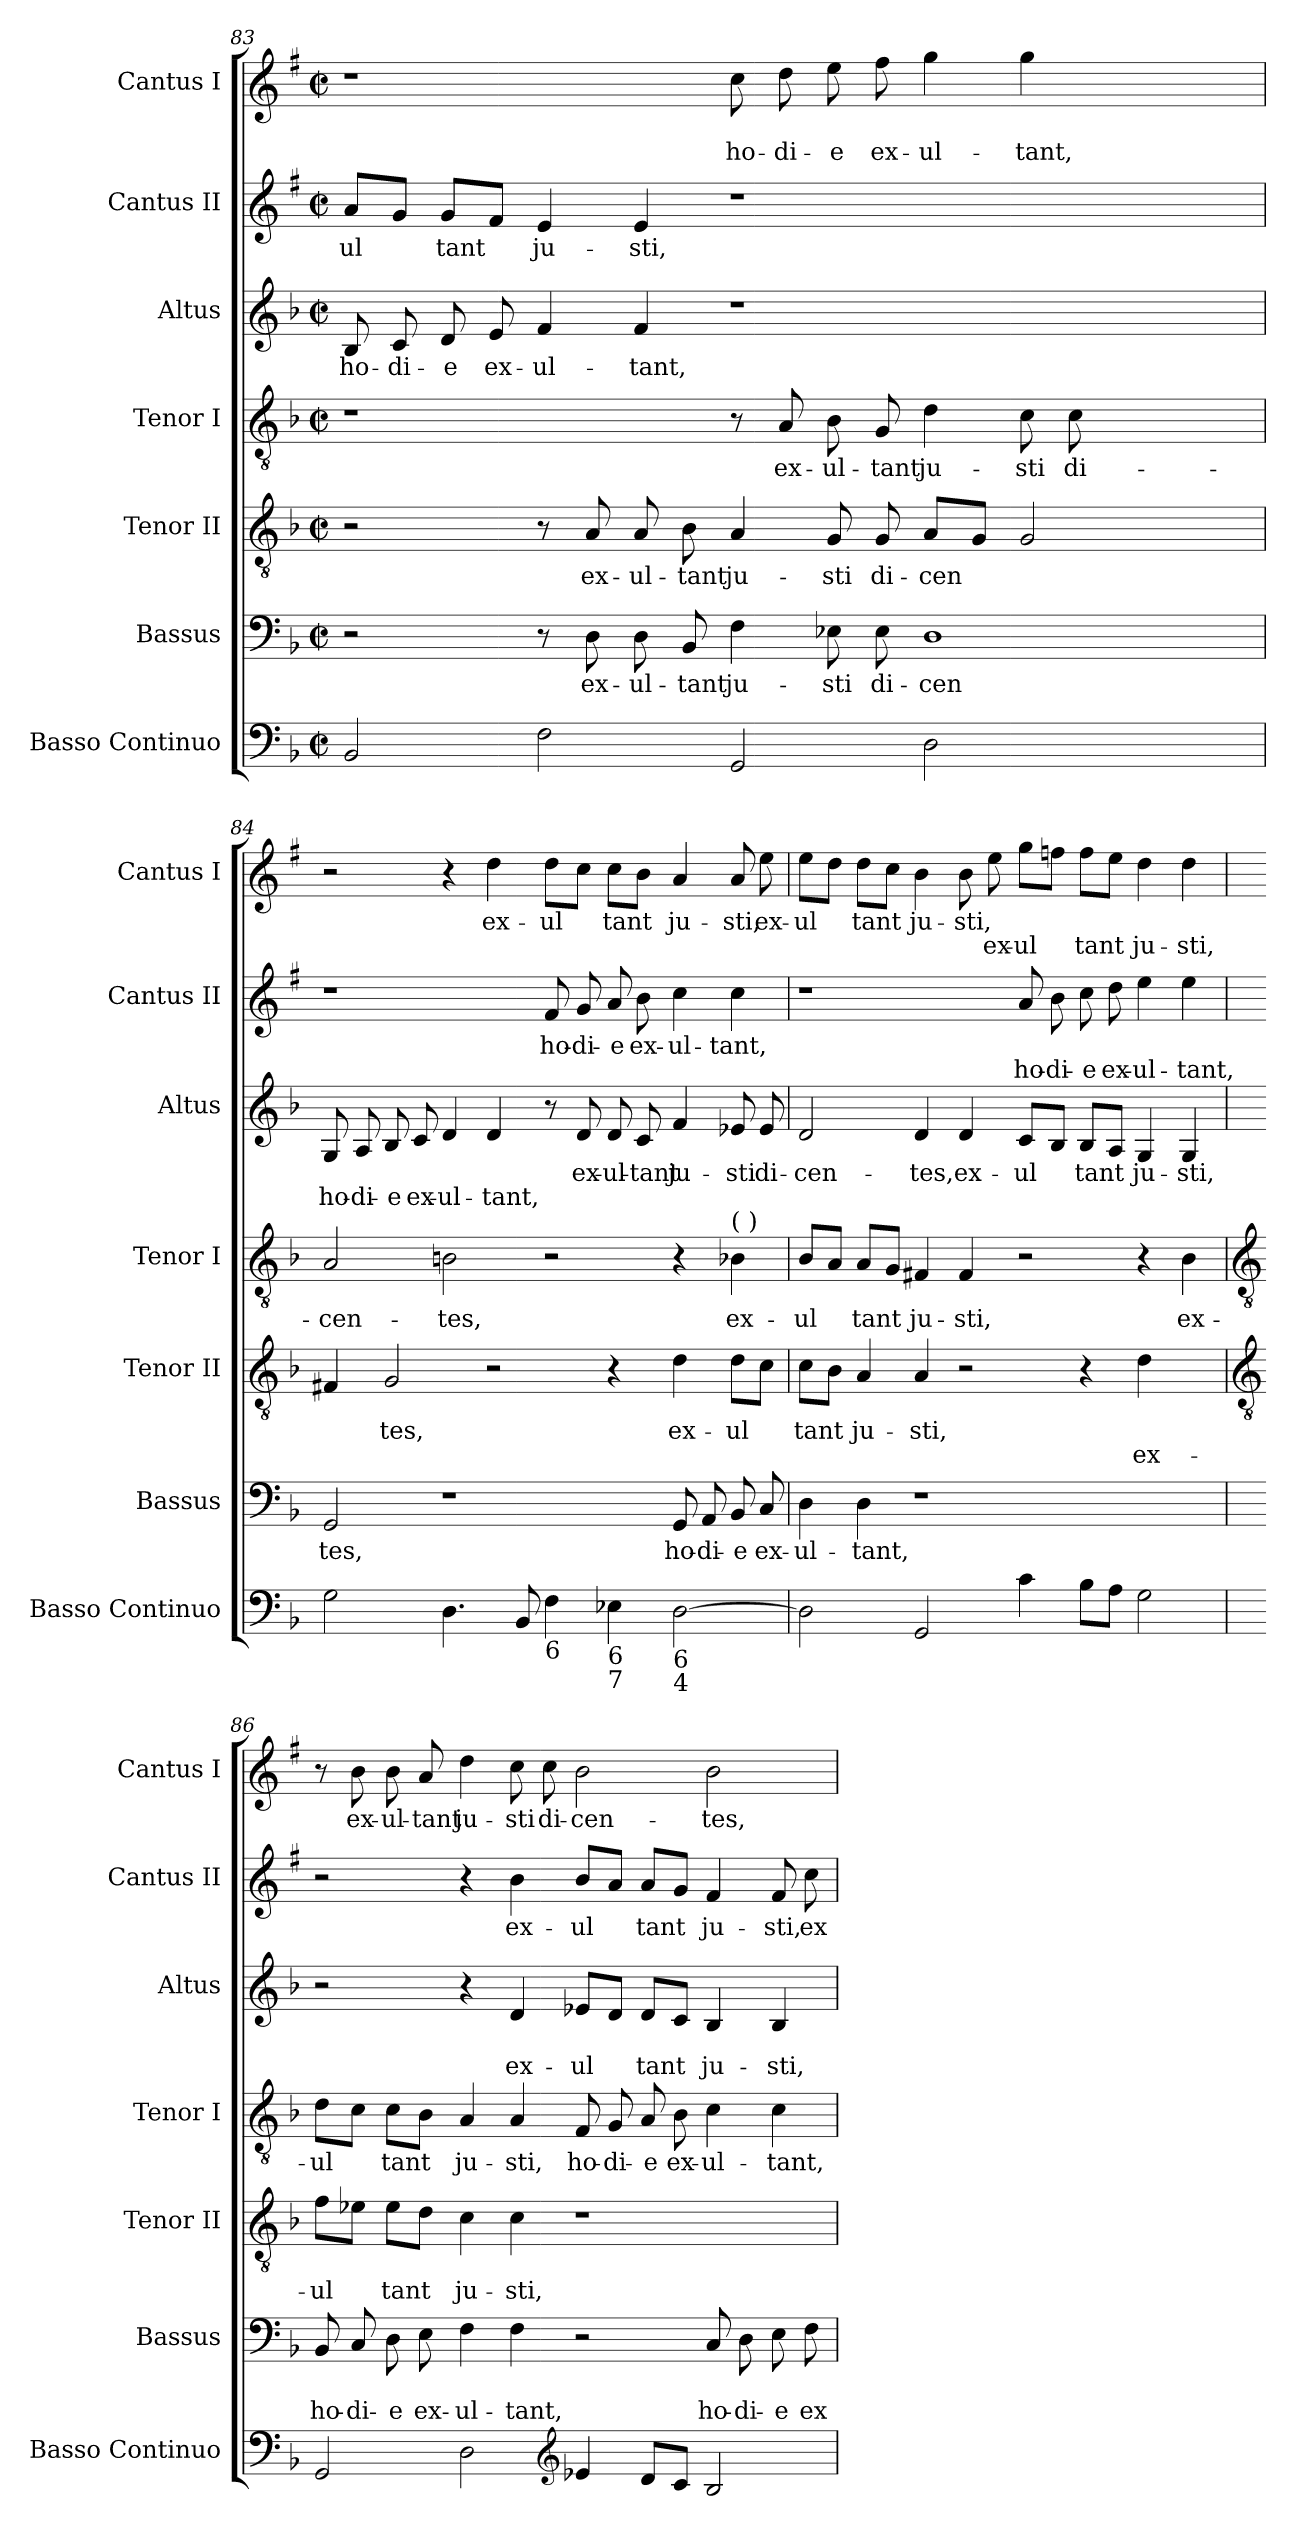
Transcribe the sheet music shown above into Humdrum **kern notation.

**kern	**kern	**text	**text	**kern	**text	**text	**kern	**text	**kern	**text	**text	**kern	**text	**text	**kern	**text	**text
*part7	*part6	*part6	*part6	*part5	*part5	*part5	*part4	*part4	*part3	*part3	*part3	*part2	*part2	*part2	*part1	*part1	*part1
*staff7	*staff6	*staff6	*staff6	*staff5	*staff5	*staff5	*staff4	*staff4	*staff3	*staff3	*staff3	*staff2	*staff2	*staff2	*staff1	*staff1	*staff1
*I"Basso Continuo	*I"Bassus	*	*	*I"Tenor II	*	*	*I"Tenor I	*	*I"Altus	*	*	*I"Cantus II	*	*	*I"Cantus I	*	*
*I'Basso Continuo	*I'Bassus	*	*	*I'Tenor II	*	*	*I'Tenor I	*	*I'Altus	*	*	*I'Cantus II	*	*	*I'Cantus I	*	*
!!LO:LB:g=z
*clefF4	*clefF4	*	*	*clefGv2	*	*	*clefGv2	*	*clefG2	*	*	*clefG2	*	*	*clefG2	*	*
*	*	*	*	*	*	*	*	*	*	*	*	*ITrd1c2	*	*	*ITrd1c2	*	*
*k[b-]	*k[b-]	*	*	*k[b-]	*	*	*k[b-]	*	*k[b-]	*	*	*k[b-]	*	*	*k[b-]	*	*
*F:	*F:	*	*	*F:	*	*	*F:	*	*F:	*	*	*F:	*	*	*F:	*	*
*M4/2	*M4/2	*	*	*M4/2	*	*	*M4/2	*	*M4/2	*	*	*M4/2	*	*	*M4/2	*	*
*met(c|)	*met(c|)	*	*	*met(c|)	*	*	*met(c|)	*	*met(c|)	*	*	*met(c|)	*	*	*met(c|)	*	*
=83	=83	=83	=83	=83	=83	=83	=83	=83	=83	=83	=83	=83	=83	=83	=83	=83	=83
!	!	!	!	!	!	!	!	!	!	!LO:LY:b	!	!	!LO:LY:b	!	!	!	!
2BB-	2r	.	.	2r	.	.	1r	.	8B-	ho-	.	8gL	-ul	.	1r	.	.
!	!	!	!	!	!	!	!	!	!	!LO:LY:b	!	!	!	!	!	!	!
.	.	.	.	.	.	.	.	.	8c	-di-	.	8fJ	.	.	.	.	.
!	!	!	!	!	!	!	!	!	!	!LO:LY:b	!	!	!LO:LY:b	!	!	!	!
.	.	.	.	.	.	.	.	.	8d	-e	.	8fL	tant	.	.	.	.
!	!	!	!	!	!	!	!	!	!	!LO:LY:b	!	!	!	!	!	!	!
.	.	.	.	.	.	.	.	.	8e	ex-	.	8eJ	.	.	.	.	.
!	!	!	!	!	!	!	!	!	!	!LO:LY:b	!	!	!LO:LY:b	!	!	!	!
2F	8r	.	.	8r	.	.	.	.	4f	-ul-	.	4d	ju-	.	.	.	.
!	!	!LO:LY:b	!	!	!LO:LY:b	!	!	!	!	!	!	!	!	!	!	!	!
.	8D	ex-	.	8A	ex-	.	.	.	.	.	.	.	.	.	.	.	.
!	!	!LO:LY:b	!	!	!LO:LY:b	!	!	!	!	!LO:LY:b	!	!	!LO:LY:b	!	!	!	!
.	8D	-ul-	.	8A	-ul-	.	.	.	4f	-tant,	.	4d	-sti,	.	.	.	.
!	!	!LO:LY:b	!	!	!LO:LY:b	!	!	!	!	!	!	!	!	!	!	!	!
.	8BB-	-tant	.	8B-	-tant	.	.	.	.	.	.	.	.	.	.	.	.
!	!	!LO:LY:b	!	!	!LO:LY:b	!	!	!	!	!	!	!	!	!	!	!	!LO:LY:b
2GG	4F	ju-	.	4A	ju-	.	8r	.	1r	.	.	1r	.	.	8b-	.	ho-
!	!	!	!	!	!	!	!	!LO:LY:b	!	!	!	!	!	!	!	!	!LO:LY:b
.	.	.	.	.	.	.	8A	ex-	.	.	.	.	.	.	8cc	.	-di-
!	!	!LO:LY:b	!	!	!LO:LY:b	!	!	!LO:LY:b	!	!	!	!	!	!	!	!	!LO:LY:b
.	8E-X	-sti	.	8G	-sti	.	8B-	-ul-	.	.	.	.	.	.	8dd	.	-e
!	!	!LO:LY:b	!	!	!LO:LY:b	!	!	!LO:LY:b	!	!	!	!	!	!	!	!	!LO:LY:b
.	8E-	di-	.	8G	di-	.	8G	-tant	.	.	.	.	.	.	8ee	.	ex-
!	!	!LO:LY:b	!	!	!LO:LY:b	!	!	!LO:LY:b	!	!	!	!	!	!	!	!	!LO:LY:b
2D	1D	-cen	.	8AL	-cen	.	4d	ju-	.	.	.	.	.	.	4ff	.	-ul-
.	.	.	.	8GJ	.	.	.	.	.	.	.	.	.	.	.	.	.
!	!	!	!	!	!	!	!	!LO:LY:b	!	!	!	!	!	!	!	!	!LO:LY:b
.	.	.	.	2G	.	.	8c	-sti	.	.	.	.	.	.	4ff	.	-tant,
!	!	!	!	!	!	!	!	!LO:LY:b	!	!	!	!	!	!	!	!	!
.	.	.	.	.	.	.	8c	di-	.	.	.	.	.	.	.	.	.
2ryy	.	.	.	.	.	.	2ryy	.	2ryy	.	.	2ryy	.	.	2ryy	.	.
.	.	.	.	4ryy	.	.	.	.	.	.	.	.	.	.	.	.	.
!!LO:LB:g=z
=84	=84	=84	=84	=84	=84	=84	=84	=84	=84	=84	=84	=84	=84	=84	=84	=84	=84
!	!	!LO:LY:b	!	!	!	!	!	!LO:LY:b	!	!	!LO:LY:b	!	!	!	!	!	!
2G	2GG	tes,	.	4F#X	.	.	2A	-cen-	8G	.	ho-	1r	.	.	2r	.	.
!	!	!	!	!	!	!	!	!	!	!	!LO:LY:b	!	!	!	!	!	!
.	.	.	.	.	.	.	.	.	8A	.	-di-	.	.	.	.	.	.
!	!	!	!	!	!LO:LY:b	!	!	!	!	!	!LO:LY:b	!	!	!	!	!	!
.	.	.	.	2G	tes,	.	.	.	8B-	.	-e	.	.	.	.	.	.
!	!	!	!	!	!	!	!	!	!	!	!LO:LY:b	!	!	!	!	!	!
.	.	.	.	.	.	.	.	.	8c	.	ex-	.	.	.	.	.	.
!	!	!	!	!	!	!	!	!LO:LY:b	!	!	!LO:LY:b	!	!	!	!	!	!
4.D	1r	.	.	.	.	.	2Bn	-tes,	4d	.	-ul-	.	.	.	4r	.	.
!	!	!	!	!	!	!	!	!	!	!	!LO:LY:b	!	!	!	!	!LO:LY:b	!
.	.	.	.	2r	.	.	.	.	4d	.	-tant,	.	.	.	4cc	ex-	.
8BB-	.	.	.	.	.	.	.	.	.	.	.	.	.	.	.	.	.
!LO:TX:b:t=6	!	!	!	!	!	!	!	!	!	!	!	!	!	!	!	!	!
!	!	!	!	!	!	!	!	!	!	!	!	!	!LO:LY:b	!	!	!LO:LY:b	!
4F	.	.	.	.	.	.	2r	.	8r	.	.	8e	ho-	.	8ccL	-ul	.
!	!	!	!	!	!	!	!	!	!	!LO:LY:b	!	!	!LO:LY:b	!	!	!	!
.	.	.	.	.	.	.	.	.	8d	ex-	.	8f	-di-	.	8b-J	.	.
!LO:TX:b:t=6	!	!	!	!	!	!	!	!	!	!	!	!	!	!	!	!	!
!LO:TX:b:t=7	!	!	!	!	!	!	!	!	!	!	!	!	!	!	!	!	!
!	!	!	!	!	!	!	!	!	!	!LO:LY:b	!	!	!LO:LY:b	!	!	!LO:LY:b	!
4E-X	.	.	.	4r	.	.	.	.	8d	-ul-	.	8g	-e	.	8b-L	tant	.
!	!	!	!	!	!	!	!	!	!	!LO:LY:b	!	!	!LO:LY:b	!	!	!	!
.	.	.	.	.	.	.	.	.	8c	-tant	.	8a	ex-	.	8aJ	.	.
!LO:TX:b:t=6\n4	!	!	!	!	!	!	!	!	!	!	!	!	!	!	!	!	!
!	!	!LO:LY:b	!	!	!LO:LY:b	!	!	!	!	!LO:LY:b	!	!	!LO:LY:b	!	!	!LO:LY:b	!
[2D	8GG	ho-	.	4d	ex-	.	4r	.	4f	ju-	.	4b-	-ul-	.	4g	ju-	.
!	!	!LO:LY:b	!	!	!	!	!	!	!	!	!	!	!	!	!	!	!
.	8AA	-di-	.	.	.	.	.	.	.	.	.	.	.	.	.	.	.
!	!	!	!	!	!	!	!LO:TX:a:t=(  )	!	!	!	!	!	!	!	!	!	!
!	!	!LO:LY:b	!	!	!LO:LY:b	!	!	!LO:LY:b	!	!LO:LY:b	!	!	!LO:LY:b	!	!	!LO:LY:b	!
.	8BB-	-e	.	8dL	-ul	.	4B-	ex-	8e-X	-sti	.	4b-	-tant,	.	8g	-sti,	.
!	!	!LO:LY:b	!	!	!	!	!	!	!	!LO:LY:b	!	!	!	!	!	!LO:LY:b	!
.	8C	ex-	.	8cJ	.	.	.	.	8e-	di-	.	.	.	.	8dd	ex-	.
=85	=85	=85	=85	=85	=85	=85	=85	=85	=85	=85	=85	=85	=85	=85	=85	=85	=85
!	!	!LO:LY:b	!	!	!LO:LY:b	!	!	!LO:LY:b	!	!LO:LY:b	!	!	!	!	!	!LO:LY:b	!
2D]	4D	-ul-	.	8cL	tant	.	8B-L	-ul	2d	-cen-	.	1r	.	.	8ddL	-ul	.
.	.	.	.	8B-J	.	.	8AJ	.	.	.	.	.	.	.	8ccJ	.	.
!	!	!LO:LY:b	!	!	!LO:LY:b	!	!	!LO:LY:b	!	!	!	!	!	!	!	!LO:LY:b	!
.	4D	-tant,	.	4A	ju-	.	8AL	tant	.	.	.	.	.	.	8ccL	tant	.
.	.	.	.	.	.	.	8GJ	.	.	.	.	.	.	.	8b-J	.	.
!	!	!	!	!	!LO:LY:b	!	!	!LO:LY:b	!	!LO:LY:b	!	!	!	!	!	!LO:LY:b	!
2GG	1r	.	.	4A	-sti,	.	4F#X	ju-	4d	-tes,	.	.	.	.	4a	ju-	.
!	!	!	!	!	!	!	!	!LO:LY:b	!	!LO:LY:b	!	!	!	!	!	!LO:LY:b	!
.	.	.	.	2r	.	.	4F#	-sti,	4d	ex-	.	.	.	.	8a	-sti,	.
!	!	!	!	!	!	!	!	!	!	!	!	!	!	!	!	!	!LO:LY:b
.	.	.	.	.	.	.	.	.	.	.	.	.	.	.	8dd	.	ex-
!	!	!	!	!	!	!	!	!	!	!LO:LY:b	!	!	!	!LO:LY:b	!	!	!LO:LY:b
4c	.	.	.	.	.	.	2r	.	8cL	-ul	.	8g	.	ho-	8ffL	.	-ul
!	!	!	!	!	!	!	!	!	!	!	!	!	!	!LO:LY:b	!	!	!
.	.	.	.	.	.	.	.	.	8B-J	.	.	8a	.	-di-	8ee-XJ	.	.
!	!	!	!	!	!	!	!	!	!	!LO:LY:b	!	!	!	!LO:LY:b	!	!	!LO:LY:b
8B-L	.	.	.	4r	.	.	.	.	8B-L	tant	.	8b-	.	-e	8ee-L	.	tant
!	!	!	!	!	!	!	!	!	!	!	!	!	!	!LO:LY:b	!	!	!
8AJ	.	.	.	.	.	.	.	.	8AJ	.	.	8cc	.	ex-	8ddJ	.	.
!	!	!	!	!	!	!LO:LY:b	!	!	!	!LO:LY:b	!	!	!	!LO:LY:b	!	!	!LO:LY:b
2G	2ryy	.	.	4d	.	ex-	4r	.	4G	ju-	.	4dd	.	-ul-	4cc	.	ju-
!	!	!	!	!	!	!	!	!LO:LY:b	!	!LO:LY:b	!	!	!	!LO:LY:b	!	!	!LO:LY:b
.	.	.	.	4ryy	.	.	4B-	ex-	4G	-sti,	.	4dd	.	-tant,	4cc	.	-sti,
!!LO:LB:g=z
=86	=86	=86	=86	=86	=86	=86	=86	=86	=86	=86	=86	=86	=86	=86	=86	=86	=86
*	*	*	*	*clefGv2	*	*	*clefGv2	*	*	*	*	*	*	*	*	*	*
!	!	!	!LO:LY:b	!	!	!LO:LY:b	!	!LO:LY:b	!	!	!	!	!	!	!	!	!
2GG	8BB-	.	ho-	8fL	.	-ul	8dL	-ul	2r	.	.	2r	.	.	8r	.	.
!	!	!	!LO:LY:b	!	!	!	!	!	!	!	!	!	!	!	!	!LO:LY:b	!
.	8C	.	-di-	8e-XJ	.	.	8cJ	.	.	.	.	.	.	.	8a	ex-	.
!	!	!	!LO:LY:b	!	!	!LO:LY:b	!	!LO:LY:b	!	!	!	!	!	!	!	!LO:LY:b	!
.	8D	.	-e	8e-L	.	tant	8cL	tant	.	.	.	.	.	.	8a	-ul-	.
!	!	!	!LO:LY:b	!	!	!	!	!	!	!	!	!	!	!	!	!LO:LY:b	!
.	8E	.	ex-	8dJ	.	.	8B-J	.	.	.	.	.	.	.	8g	-tant	.
!	!	!	!LO:LY:b	!	!	!LO:LY:b	!	!LO:LY:b	!	!	!	!	!	!	!	!LO:LY:b	!
2D	4F	.	-ul-	4c	.	ju-	4A	ju-	4r	.	.	4r	.	.	4cc	ju-	.
!	!	!	!LO:LY:b	!	!	!LO:LY:b	!	!LO:LY:b	!	!	!LO:LY:b	!	!LO:LY:b	!	!	!LO:LY:b	!
.	4F	.	-tant,	4c	.	-sti,	4A	-sti,	4d	.	ex-	4a	ex-	.	8b-	-sti	.
!	!	!	!	!	!	!	!	!	!	!	!	!	!	!	!	!LO:LY:b	!
.	.	.	.	.	.	.	.	.	.	.	.	.	.	.	8b-	di-	.
*clefG2	*	*	*	*	*	*	*	*	*	*	*	*	*	*	*	*	*
!	!	!	!	!	!	!	!	!LO:LY:b	!	!	!LO:LY:b	!	!LO:LY:b	!	!	!LO:LY:b	!
4e-X	2r	.	.	1r	.	.	8F	ho-	8e-XL	.	-ul	8aL	-ul	.	2a	-cen-	.
!	!	!	!	!	!	!	!	!LO:LY:b	!	!	!	!	!	!	!	!	!
.	.	.	.	.	.	.	8G	-di-	8dJ	.	.	8gJ	.	.	.	.	.
!	!	!	!	!	!	!	!	!LO:LY:b	!	!	!LO:LY:b	!	!LO:LY:b	!	!	!	!
8dL	.	.	.	.	.	.	8A	-e	8dL	.	tant	8gL	tant	.	.	.	.
!	!	!	!	!	!	!	!	!LO:LY:b	!	!	!	!	!	!	!	!	!
8cJ	.	.	.	.	.	.	8B-	ex-	8cJ	.	.	8fJ	.	.	.	.	.
!	!	!	!LO:LY:b	!	!	!	!	!LO:LY:b	!	!	!LO:LY:b	!	!LO:LY:b	!	!	!LO:LY:b	!
2B-	8C	.	ho-	.	.	.	4c	-ul-	4B-	.	ju-	4e	ju-	.	2a	-tes,	.
!	!	!	!LO:LY:b	!	!	!	!	!	!	!	!	!	!	!	!	!	!
.	8D	.	-di-	.	.	.	.	.	.	.	.	.	.	.	.	.	.
!	!	!	!LO:LY:b	!	!	!	!	!LO:LY:b	!	!	!LO:LY:b	!	!LO:LY:b	!	!	!	!
.	8E	.	-e	.	.	.	4c	-tant,	4B-	.	-sti,	8e	-sti,	.	.	.	.
!	!	!	!LO:LY:b	!	!	!	!	!	!	!	!	!	!LO:LY:b	!	!	!	!
.	8F	.	ex-	.	.	.	.	.	.	.	.	8b-	ex-	.	.	.	.
=	=	=	=	=	=	=	=	=	=	=	=	=	=	=	=	=	=
*-	*-	*-	*-	*-	*-	*-	*-	*-	*-	*-	*-	*-	*-	*-	*-	*-	*-
